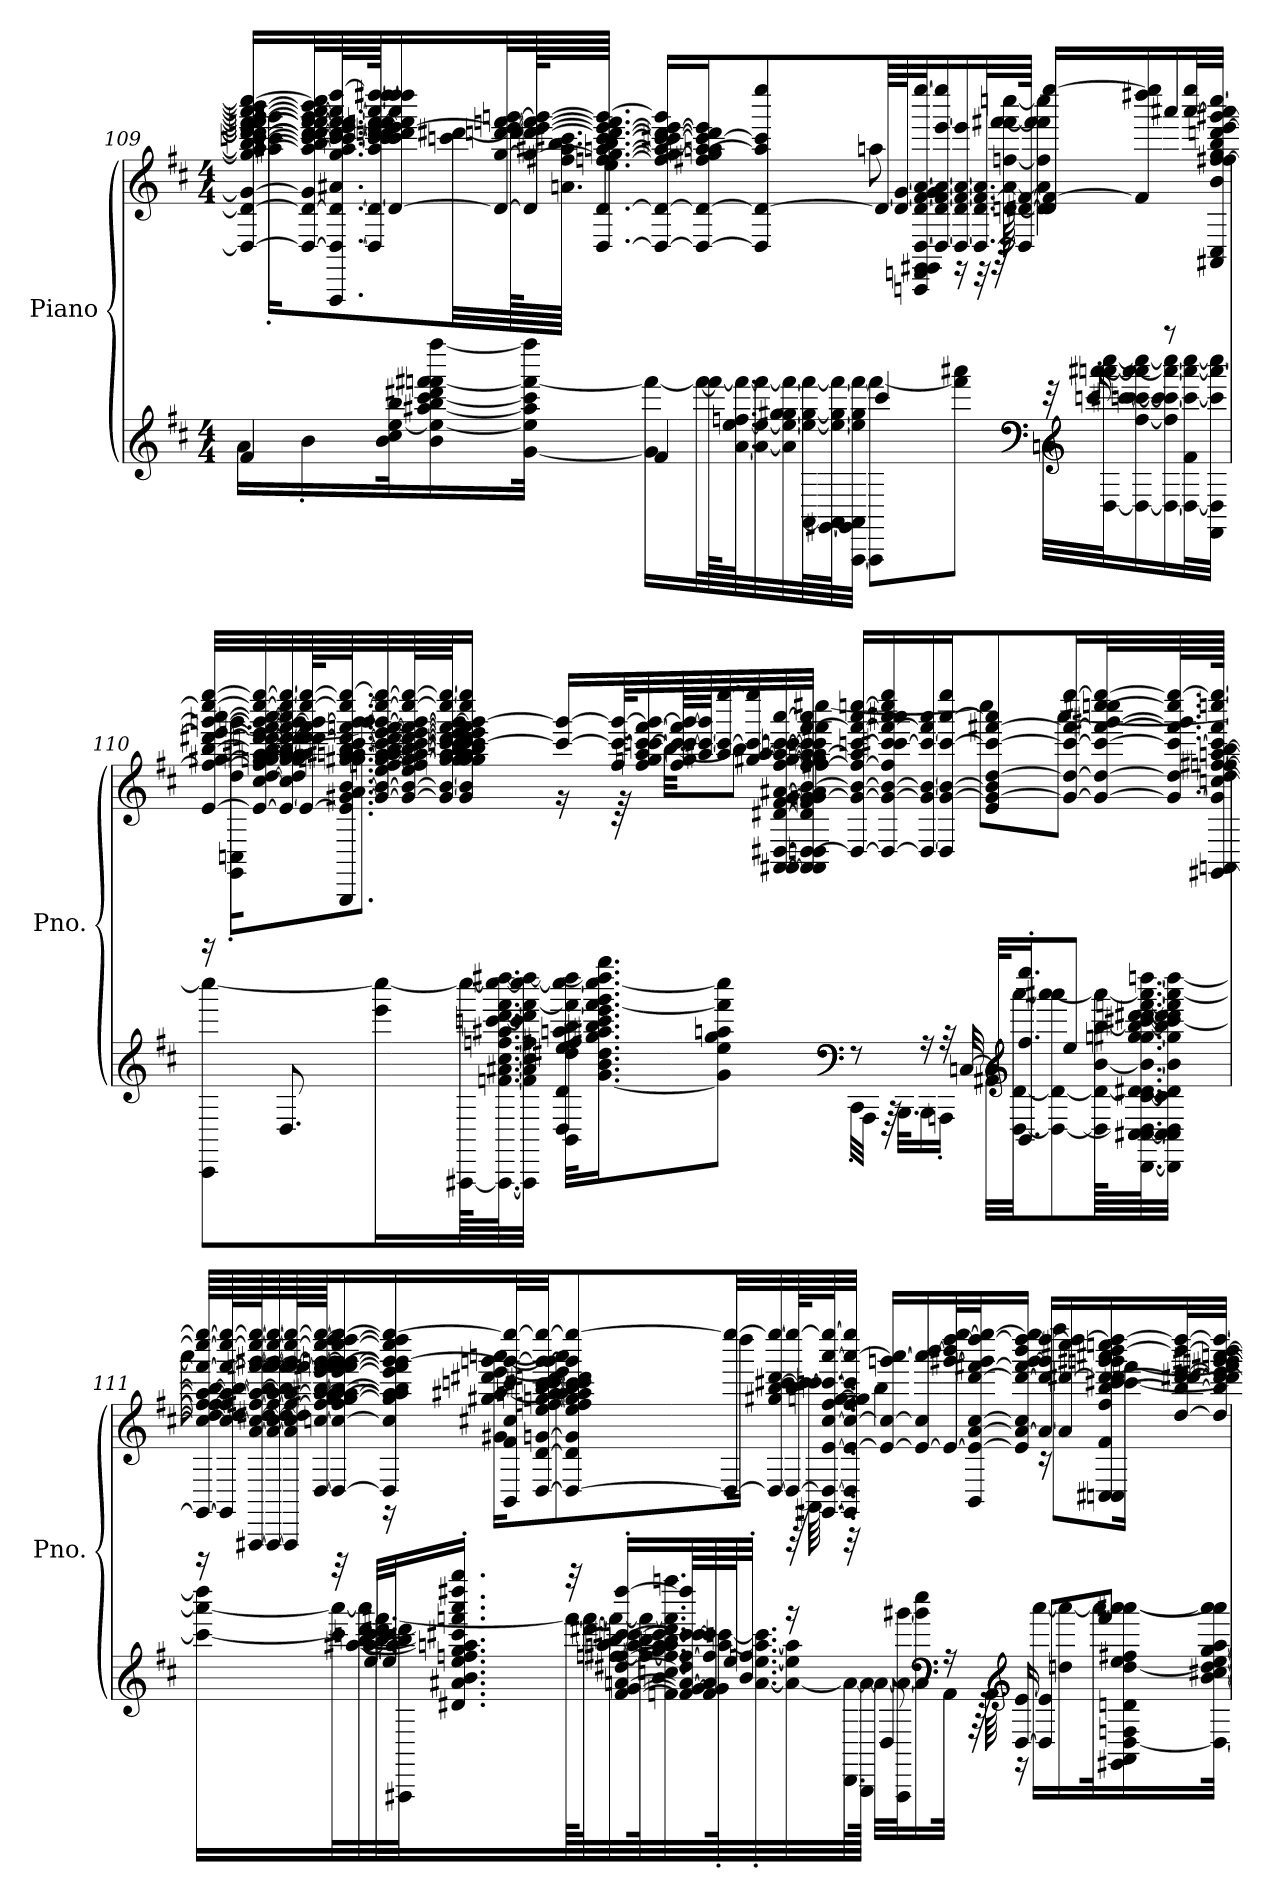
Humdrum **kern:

**kern	**kern
*part1	*part1
*staff2	*staff1
*I"Piano	*
*I'Pno.	*
!!LO:PB:g=z
*clefG2	*clefG2
*k[f#c#]	*k[f#c#]
*M4/4	*M4/4
=109	=109
*^	*^
4f#/	16a\LL	16D/_ 16d/_ 16g/_ 16gg/] 16aa/_ [16bb/ [16ccc#/ 16ddd/_ 16ddd#/_ 16eee/] [16fffn/ 16fff#/_ 16ggg#/_ 16aaa#/_ 16bbb/_ 16cccc/_LL	16cccn\KL
.	16b'\	32D/_ 32d/_ 32g/] 32aa/_ 32bb/] 32ccc#/_ 32ddd/] 32ddd#/_ 32fff/_ 32fff#/_ 32ggg#/] 32aaa#/_ 32bbb/] 32cccc/]L	8aa#X\' 8ggg#X\'
.	.	64.AAA/ 64.D/_ 64.d/_ 64.a#X/ 64.gg/ 64.aa/_ [64.cccn/ 64.ccc#/_ 64.ddd#/_ 64.eee/ 64.fff/] 64.fff#/_ 64.aaa#/_ [64.dddd/L	.
.	.	128D/] 128d/_ 128aa/] 128ccc/_ 128ccc#/] [128dddn/ 128ddd#/] [128eee/ [128fffn/ 128fff#/] 128aaa#/_ 128dddd/_ [128dddd#X/JJK	.
.	32b\ 32cc#\ [32ee\ 32bb\K	16d/_ 16ccc/] 16ddd/] 16eee/_ 16fff/] 16aaa#/] 16dddd/] 16dddd#/]	.
.	16b\ 16ee\_ [16aa#X\ 16bb\ [16ccc#\ 16ddd#X\ 16fffn\ [16fff#X\ [16ffff#\	.	.
.	.	32d/_ [32gg/ [32dddn/ 32eee/_ [32fffn/ [32gggn/L	32cccn\ [32ddd#X\LL
.	[32g\ 32ee\] 32aa#\] 32ccc#\] 32fff#\_ 32ffff#\]JJk	128d/] 128gg/_ 128ddd/_ 128eee/_ 128fff/_ 128ggg/_KL	128ddd#\KL]
.	.	[64.D/ [64.d/ [64.ffn/ 64.gg/_ [64.aan/ [64.ccc/ 64.ddd/_ 64.eee/_ 64.fff/] 64.ggg/_JJJJ	64.an\ 64.ff#X\ 64.aa#X\ 64.bb\ 64.ccc#X\JJJJ
4f#/	16g\] 16fff#\_LL	16D/_ 16d/_ 16ff/] 16gg/_ 16aa/] 16ccc/] [16ccc#X/ 16ddd/_ 16eee/_ 16ggg/]LL	4ee\' 4bb\'
.	32fff#\L_	16D/_ 16d/_ 16ff#X/ 16gg/] [16aan/ 16aa#X/ 16ccc#/_ 16ddd/] 16eee/]J	.
.	128fff#\KL_	.	.
.	[64.a\ [64.ee\ 64.ffn\ 64.fff#\_J	.	.
.	32a\_ 32ee\_ 32fff#\_	8D/] 8d/_ 8aa/] 8ccc#/] 8eeee/	.
.	32a\] 32ee\_ 32gg\ [32gg#X\ 32fff#\_	.	.
.	[64AA\ 64ee\_ 64gg#\_ 64fff#\_L	.	.
.	[64GG#X\ 64AA\_ 64ee\_ 64gg#\_ 64fff#\_J	.	.
.	[32AAA\ 32GG#\] 32AA\] 32ee\] 32gg#\] 32fff#\_JJJ	.	.
4ccc#/	8AAA\] 8fff#\_L	64d/LLL_	8aan\
.	.	64d/_ [64g/J	.
.	.	32CCn/ 32FFn/ 32GG/ 32GG#X/ [32D/ 32d/_ [32f#/ 32g/] [32a/ [32eeee/J	.
.	.	16D/_ 16d/_ 16f#/_ 16a/_ [16eee/ 16eeee/]	.
.	8fff#\] 8aaa#X\J	16D/_ 16d/_ 16f#/_ 16a/_ 16eee/]	16r
.	.	32.D/_ 32.d/] 32.f#/_ 32.a/]L	32r
.	.	.	64r
.	.	64D/] [64d#X/ 64f#/_JJJk	[64dn\ [64a\ [64ffn\ [64fff\ [64fff#X\ [64ccccn\
*clefF4	*	*	*
32r	32Cn\LLL	16d#/] 16f#/_ [16eeee/LL	4d\] 4a\] 4ff\] 4fff\] 4fff#\] 4cccc\]
*clefG2	*	*	*
16.cccn'/	[32D\ [32ccc#X\ [32aaan\ [32aaa#X\ [32cccc#\J	.	.
.	16D\_ [16ff\ [16cccn\ 16ccc#\_ 16aaa\_ 16aaa#\] 16cccc#\_	16f#/] 16dddd#X/ 16eeee/]	.
8r	16D\_ 16ff\] 16ccc\] 16ccc#\_ 16aaa\_ 16cccc#\_	16aaa#X/	.
.	32D\_ 32f#\ 32ccc#\_ 32aaa\_ 32cccc#\_L	[32aaa#/ 32eeee/L	.
.	32FF#\ 32D\] 32ccc#\] 32aaa\] 32cccc#\_JJJ	32AA#X/ 32C#/ 32b/ 32ff/ [32ff#X/ 32gg/ 32bb/ 32dddn/ [32eee/ [32ggg#X/ 32aaa#/] [32cccc/JJJ	.
!!LO:LB:g=z	!!
=110	=110	=110	=110
16r	8CC#\ 8cccc#\_L	[32e/ 32ff#/_ [32gg#X/ [32bb/ [32ddd#X/ 32eee/_ 32ggg#/_ [32aaa/ 32cccc/_ [32eeee/LLL	32GG\' 32Cn\' 32dd\' 32gggn\'KLL
.	.	32e/_ [32cc#/ [32dd/ 32ff#/] [32ggn/ 32gg#/_ [32aa/ [32aa#X/ 32bb/_ [32dddn/ 32ddd#/_ 32eee/] [32fff#/ 32ggg#/_ 32aaa/_ 32cccc/_ 32eeee/_	[16.gggn\J
8.D/	.	32e/_ 32cc#/] 32dd/] 32gg/] 32gg#/] 32aa/_ 32aa#/] 32bb/] 32ddd/_ 32ddd#/_ 32fff#/_ 32ggg#/_ 32aaa/] 32cccc/_ 32eeee/_	.
.	.	128e/_ 128aa/] 128ddd/] 128ddd#/_ 128fff#/] 128ggg#/_ 128cccc/_ 128eeee/_KL	.
.	.	64.BBB/ 64.e/] [64.g#X/ 64.a/ [64.b/ 64.ggn/ 64.gg#X/ [64.aan/ [64.aa#X/ [64.bb/ [64.ccc#/ 64.ddd#/_ [64.fffn/ 64.ggg#/_ 64.cccc/_ 64.eeee/_J	.
.	16eee\ 16cccc#\_L	32g#/_ 32b/_ [32ee/ [32ffn/ [32gg#/ 32aa/_ 32aa#/] 32bb/_ 32ccc#/_ 32ddd#/_ [32eee/ 32fff/_ 32ggg#/_ 32cccc/_ 32eeee/_	8ggg\J]
.	.	64g#/_ 64b/_ 64ee/] 64ff/] 64gg#/_ 64aa/] 64bb/_ 64ccc#/_ 64ddd#/_ 64eee/_ 64fff/_ 64ggg#/_ 64cccc/_ 64eeee/_L	.
.	.	64g#/_ 64b/_ [64ggn/ 64gg#/_ [64aan/ 64bb/_ [64cccn/ 64ccc#/_ 64ddd#/_ 64eee/_ 64fff/_ 64ggg#/_ 64cccc/_ 64eeee/_JJ	.
.	[128AAA#X\ 128cccc#\_KLL	16g#/] 16b/] 16gg/] 16gg#/] 16aa/] 16bb/] 16ccc/] 16ccc#/_ 16ddd#/] 16eee/] 16fff/] 16ggg#/_ 16cccc/] 16eeee/]JJ	.
.	64.AAA#\_ [64.fn\ [64.a#X\ [64.cc#\ [64.ffn\ 64.aa#X\ [64.cccn\ [64.ddd\ [64.fff#\ 64.cccc#\_ [64.dddd#X\J	.	.
.	32AAA#\] 32f\] 32a#\] 32cc#\] 32ff\] 32ccc\] 32ddd\] 32fff#\_ 32cccc#\_ 32dddd#\_JJJ	.	.
4D/' 4d/' 4ee/' 4ff#X/'	32BB\ 32dd#X\ 32aan\ 32bb\ 32fff#\_ 32cccc#\_ 32dddd#\_KLL	16ccc#/_ 16ggg#/_LL	16r
.	[16.g\ 16.b\ 16.dd#\ 16.gg#X\ 16.aa#X\ 16.bb\ 16.ccc\ 16.eee\ 16.fff#\_ 16.ggg\ 16.cccc#\_ 16.dddd#\] 16.gggg\J	.	.
.	.	64ff/ 64ccc#/_ 64ggg#/_KL	64r
.	.	[32ff/ [32ggn/ 32aa/ [32cccn/ 32ccc#/_ [32fff/ 32ggg#/_	[32.bb\KKL
.	.	128ff/] 128gg/] 128ccc/] 128ccc#/_ 128fff/] 128ggg#/_LL	.
.	.	[128aa#X/ 128ccc#/_ 128ggg#/]JJ	.
.	8g\] 8ee\ 8gg#\ 8aan\ 8fff#\] 8cccc#\]J	32aa#/] 32ccc#/_ [32eeee/	8bb\J]
.	.	[32gg#X/ [32aa#/ 32ccc#/_ 32eeee/]	.
.	.	[32AA/ [32AA#X/ [32D#X/ [32d#X/ [32f#/ [32g#/ [32a#X/ [32ff/ 32gg#/_ 32aa#/_ [32cccn/ 32ccc#/_ [32aaa/	.
.	.	32AA#/] 32AA/] [32Dn/ 32D#/] 32d#/] 32f#/] [32gn/ 32g#/] 32a#/] [32b/ 32ff/_ 32gg#/] [32aan/ 32aa#/] 32ccc/] 32ccc#/] [32fff/ 32aaa/]JJJ	.
*clefF4	*	*	*
8r	32CC#'\LLL	16D/_ 16g/_ 16b/_ 16ff/_ 16aa/] [16cccn/ 16fff/_ [16aaa/ [16ccccn/LL	4ff#X\ 4fff#X\ [4cccc#X\
.	32AAA#\JJJ	.	.
.	64r	16D/_ 16g/_ 16b/_ 16ff/] 16ccc/] [16ccc#X/ 16fff/_ 16aaa/] 16aaa#X/ 16cccc/] 16eeee/	.
.	32.BBB\KLL	.	.
16r	16BBB\	16D/_ 16g/_ 16b/_ 16ccc#/_ 16fff/] 16aaa#/	.
32r	16AAAn'\JJ	16D/] 16g/_ 16b/_ 16ccc#/_ [16aaa#/ 16eeee/J	.
[32Cn/	.	.	.
32C/KLL]	32AA#X\LLL	8e/ 8g/_ 8b/] [8dd/ 8ccc#/_ [8fff#X/ 8aaa#/]	8cccc#\L]
*clefG2	*	*	*
16.BB/' 16.ff#/' 16.eeee/'J	[32D\ [32d\ [32aaa\JJ	.	.
.	8D\_ 8d\_ 8aaa\_ 8aaa#X\	.	.
8ee/J	.	16g/_ 16dd/_ 16ccc#/_ 16fff#/_ [16eeee/L	[8aaa#\J
.	128D\_ 128d\_ [128b\ [128bb\ 128aaa\_KLLL	32g/_ 32dd/_ 32ccc#/_ 32fff#/_ [32ggg#X/ [32ccccn/ 32cccc#X/ 32eeee/_L	.
.	[64.DD\ [64.C\ [64.C#X\ 64.D\_ [64.c#\ 64.d\_ 64.d#X\ 64.b\_ 64.ggn\ [64.gg#X\ 64.bb\_ [64.ccc#X\ [64.ddd\ [64.ddd#X\ [64.fffn\ 64.aaa\_ [64.ddddn\J	.	.
.	32DD\] 32C\] 32C#\] 32D\] 32c#\] 32d\] 32b\] 32gg#\] 32bb\] 32ccc#\_ 32ddd\] 32ddd#\] 32fff\] 32aaa\_ 32dddd\_JJJ	64.g/_ 64.dd/] 64.ccc#/_ 64.fff#/] 64.ggg#/] 64.cccc/] 64.eeee/_L	.
.	.	[128GG#X/ 128AAn/ 128g/] [128ccn/ [128dd/ [128ffn/ [128ff#X/ [128aan/ [128bb/ 128ccc#/] [128fff#/ [128ccccn/ 128eeee/_JJJJk	.
!!LO:LB:g=z	!!
=111	=111	=111	=111
16r	16ccc#\_ 16aaa\_ 16dddd\]LL	64GG#/_ 64cc/_ 64dd/_ 64ff/] 64ff#/_ 64aa/_ 64bb/_ 64fff#/_ 64cccc/_ 64eeee/_LLLL	8aaa#\]
.	.	128GG#/] 128cc/_ 128dd/] 128ff#/] 128aa/_ 128bb/_ 128fff#/_ 128cccc/_ 128eeee/_L	.
.	.	[128AAA#X/ [128a/ 128cc/_ [128dd#X/ [128ff#X/ 128aa/_ 128bb/_ [128fffn/ 128fff#/_ [128ggg#X/ 128cccc/_ 128eeee/_J	.
.	.	64AAA#/_ 64a/_ 64cc/_ 64dd#/_ 64ff#/_ 64aa/_ 64bb/] 64fff/_ 64fff#/_ 64ggg#/_ 64cccc/_ 64eeee/_	.
.	.	128AAA#/] 128a/] 128cc/] 128dd#/] 128ff#/_ 128aa/_ 128fff/] 128fff#/_ 128ggg#/_ 128cccc/_ 128eeee/_L	.
.	.	[128D/ [128ccn/ 128ff#/_ [128gg/ 128aa/_ [128aa#X/ [128bb/ [128eee/ [128fffn/ 128fff#/_ [128gggn/ 128ggg#/_ 128cccc/_ [128dddd/ 128eeee/_JJJ	.
32r	32ccc#\] 32aaa\_L	16D/_ 16cc/_ 16ff#/] 16gg/_ 16aa/_ 16aa#/_ 16bb/_ 16eee/_ 16fff/_ 16fff#/] 16ggg/_ 16ggg#/_ 16cccc/_ 16dddd/_ 16eeee/_	.
[32ee/ [32cccn/LLL	[32aa#X\ [32bb\ [32ddd\ 32aaa\]	.	.
32ee/] 32ccc/]J	32AAA#X\ 32aa#\_ 32bb\_ 32ddd\_J	16D/] 16cc/] 16gg/] 16aa/] 16aa#/] 16bb/] 16eee/] 16fff/] 16ggg/] 16ggg#/_ 16cccc/] 16dddd/] 16eeee/_	16r
16.d#X/' 16.a#X/' 16.b/' 16.ee/' 16.ffn/' 16.gg/' 16.aan/' 16.ccc#X/' 16.fffn/' 16.aaa/' 16.dddd#X/' 16.gggg/'JJ	16.aa#\] 16.bb\] 16.ddd\] [16.fff#X\	.	.
.	.	32BB/ 32f#/ 32cc#X/ 32cccn/ 32ggg#/_ 32eeee/_L	16g#X\ 16gg#X\ [16aa#X\ 16ddd#X\ [16eee\ [16gggn\ [16aaan\KL
.	.	[32D/ [32d/ [32gn/ [32ee/ [32ffn/ [32ggn/ [32aan/ [32bb/ [32ccc/ [32ccc#X/ [32dddn/ 32ggg#/_ 32eeee/_JJ	.
32r	128fff#\KLL_	8D/_ 8d/] 8g/] 8ee/] 8ff/] 8gg/] 8aa/] 8bb/] 8ccc/] 8ccc#/] 8ddd/] 8ggg#/] 8eeee/_	8aa#\] 8eee\] 8ggg\] 8aaa\]
.	64.ddd#X\ 64.fff#\_J	.	.
[16f#/' [16g/' [16an/' [16dd#X/' [16ff#X/' [16cccn/' [16ccc#X/' [16dddd#/'LL	[32ffn\ [32aan\ [32bb\ 32fff#\_	.	.
.	64ff\_ 64aa\_ 64bb\_ 64fff#\_K	.	.
.	32.fn\ 32.b\ 32.ccn\ 32.ff\] 32.gg\ 32.aa\] 32.aa#X\ 32.bb\] 32.ccc#\ 32.ddd#\ 32.fff#\] 32.ffffn\	.	.
64f#/_ 64g/_ 64a/_ 64dd#/] 64ff#/_ 64ccc/] 64ccc#/_ 64dddd#/]LL	.	.	.
64f#/] 64g/] 64a/] 64ff#/] 64ccc#/]	.	.	.
64ee/J	[64aa#\' [64cccn\'K	32D/_ 32eeee/_LL	16dddd\Jk
32.b/' 32.ffn/'JJJ	[32.a\' [32.ee\' 32.aa#\_' 32.ccc\]'	.	.
.	.	32D/_ 32gg#X/ [32bb/ [32ccc#X/ 32ddd/ 32eeee/_	.
16r	32a\_ 32ee\] 32aa#\]	128D/_ 128bb/] 128ccc#/_ 128eeee/_KL	128r
.	.	[64.GG#X/ 64.D/_ [64.e/ [64.cc#/ [64.ff/ [64.ggn/ 64.ccc#/_ [64.aaa/ 64.eeee/_J	64.AA\ 64.cccn\
.	64.DD\ 64.a\_L	32GG#/] 32D/] 32e/_ 32cc#/_ 32ff/] 32gg/] 32ccc#/] 32aaa/_ 32eeee/]JJJ	32r
.	128BBB\ 128a\_JJJJk	.	.
8D/	32a\LLL_	16e/_ 16cc#/_ 16gggn/ 16aaa/_LL	4bb\
.	32AAA#\ 32a\_ [32ggg#X\J	.	.
.	16a\] 16ggg#\] 16cccc#\	16e/_ 16cc#/] 16aaa/] [16bbb/	.
*clefF4	*	*	*
16r	32AA\JJk	32e/_ [32ggg#X/ 32bbb/] [32dddd/ [32eeee/L	.
.	128r	32BB/ 32e/_ [32a/ [32cc#/ [32ddd/ [32fff#X/ 32ggg#/] 32dddd/_ 32eeee/_J	.
.	64.AA\	.	.
*clefG2	*	*	*
[16D/ [16e/	16r	16e/] 16a/_ 16cc#/] 16ddd/_ 16fff#/] [16ggg#/ 16bbb/ 16dddd/_ 16eeee/]JJ	.
8D/] 8e/]L	[16aaa\LL	16a/_ 16ddd/_ 16ggg#/] 16dddd/_LL	16r
.	16ddn\ 16aaa\_	16a/] 16ddd/_ 16cccc#X/ 16dddd/_	8ffff#\L
8fff#/J	32aaa\K_	16Cn/ 16C#X/ 16f#/ 16ff/ [16bb/ 16ccc#X/ 16ddd/_ 16ddd#X/ 16gggn/ 16ggg#X/ 16aaa#X/ [16bbb/ 16ccccn/ 16dddd/_	.
.	16GG#X\ 16AA\ [16D\ 16Fn\ 16dn\ [16dd\ 16ee\ 16ff#X\ 16aaa\_ [16aaa#X\	.	.
.	.	[32dd#/ 32bb/_ 32ddd/_ [32ddd#X/ [32eee/ 32bbb/_ 32dddd/_L	[16cccn\ [16fffn\Jk
.	32D\_ [32b\ [32cc#X\ 32dd\] [32ee\ [32gg\ [32aa#\ 32aaa\] 32aaa#\]JJk	32dd#/] 32bb/] 32ddd/_ 32ddd#/] 32eee/] 32fff#X/ [32gggn/ [32ggg#X/ [32aaan/ 32bbb/_ 32dddd/_JJJ	.
*v	*v	*	*
*	*v	*v
=	=
*-	*-
